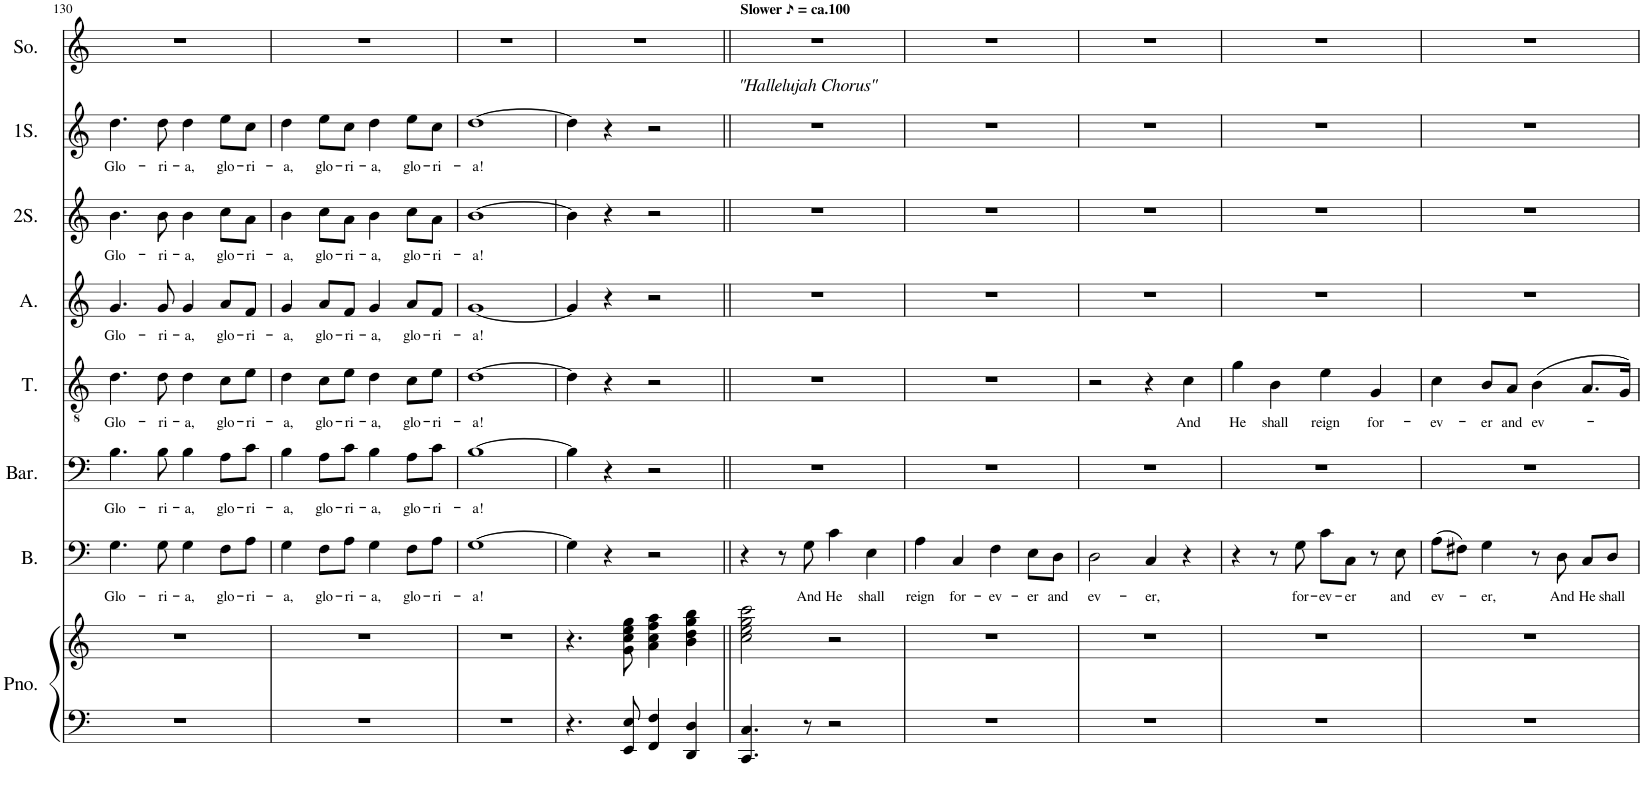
**kern	**kern	**kern	**text	**kern	**text	**kern	**text	**kern	**text	**kern	**text	**kern	**text	**kern
*part8	*part8	*part7	*part7	*part6	*part6	*part5	*part5	*part4	*part4	*part3	*part3	*part2	*part2	*part1
*staff9	*staff8	*staff7	*staff7	*staff6	*staff6	*staff5	*staff5	*staff4	*staff4	*staff3	*staff3	*staff2	*staff2	*staff1
*I"Piano	*	*I"Bass	*	*I"Baritone	*	*I"Tenor	*	*I"Alto	*	*I"2.Soprano	*	*I"1.Soprano	*	*I"Solo
*I'Pno.	*	*I'B.	*	*I'Bar.	*	*I'T.	*	*I'A.	*	*I'2S.	*	*I'1S.	*	*I'So.
!!LO:PB:g=z
*clefF4	*clefG2	*clefF4	*	*clefF4	*	*clefGv2	*	*clefG2	*	*clefG2	*	*clefG2	*	*clefG2
*k[]	*k[]	*k[]	*	*k[]	*	*k[]	*	*k[]	*	*k[]	*	*k[]	*	*k[]
*M4/4	*M4/4	*M4/4	*	*M4/4	*	*M4/4	*	*M4/4	*	*M4/4	*	*M4/4	*	*M4/4
=130	=130	=130	=130	=130	=130	=130	=130	=130	=130	=130	=130	=130	=130	=130
!	!	!	!LO:LY:b	!	!LO:LY:b	!	!LO:LY:b	!	!LO:LY:b	!	!LO:LY:b	!	!LO:LY:b	!
1r	1r	4.G\	Glo-	4.B\	Glo-	4.d\	Glo-	4.g/	Glo-	4.b\	Glo-	4.dd\	Glo-	1r
!	!	!	!LO:LY:b	!	!LO:LY:b	!	!LO:LY:b	!	!LO:LY:b	!	!LO:LY:b	!	!LO:LY:b	!
.	.	8G\	-ri-	8B\	-ri-	8d\	-ri-	8g/	-ri-	8b\	-ri-	8dd\	-ri-	.
!	!	!	!LO:LY:b	!	!LO:LY:b	!	!LO:LY:b	!	!LO:LY:b	!	!LO:LY:b	!	!LO:LY:b	!
.	.	4G\	-a,	4B\	-a,	4d\	-a,	4g/	-a,	4b\	-a,	4dd\	-a,	.
!	!	!	!LO:LY:b	!	!LO:LY:b	!	!LO:LY:b	!	!LO:LY:b	!	!LO:LY:b	!	!LO:LY:b	!
.	.	8F\L	glo-	8A\L	glo-	8c\L	glo-	8a/L	glo-	8cc\L	glo-	8ee\L	glo-	.
!	!	!	!LO:LY:b	!	!LO:LY:b	!	!LO:LY:b	!	!LO:LY:b	!	!LO:LY:b	!	!LO:LY:b	!
.	.	8A\J	-ri-	8c\J	-ri-	8e\J	-ri-	8f/J	-ri-	8a\J	-ri-	8cc\J	-ri-	.
=131	=131	=131	=131	=131	=131	=131	=131	=131	=131	=131	=131	=131	=131	=131
!	!	!	!LO:LY:b	!	!LO:LY:b	!	!LO:LY:b	!	!LO:LY:b	!	!LO:LY:b	!	!LO:LY:b	!
1r	1r	4G\	-a,	4B\	-a,	4d\	-a,	4g/	-a,	4b\	-a,	4dd\	-a,	1r
!	!	!	!LO:LY:b	!	!LO:LY:b	!	!LO:LY:b	!	!LO:LY:b	!	!LO:LY:b	!	!LO:LY:b	!
.	.	8F\L	glo-	8A\L	glo-	8c\L	glo-	8a/L	glo-	8cc\L	glo-	8ee\L	glo-	.
!	!	!	!LO:LY:b	!	!LO:LY:b	!	!LO:LY:b	!	!LO:LY:b	!	!LO:LY:b	!	!LO:LY:b	!
.	.	8A\J	-ri-	8c\J	-ri-	8e\J	-ri-	8f/J	-ri-	8a\J	-ri-	8cc\J	-ri-	.
!	!	!	!LO:LY:b	!	!LO:LY:b	!	!LO:LY:b	!	!LO:LY:b	!	!LO:LY:b	!	!LO:LY:b	!
.	.	4G\	-a,	4B\	-a,	4d\	-a,	4g/	-a,	4b\	-a,	4dd\	-a,	.
!	!	!	!LO:LY:b	!	!LO:LY:b	!	!LO:LY:b	!	!LO:LY:b	!	!LO:LY:b	!	!LO:LY:b	!
.	.	8F\L	glo-	8A\L	glo-	8c\L	glo-	8a/L	glo-	8cc\L	glo-	8ee\L	glo-	.
!	!	!	!LO:LY:b	!	!LO:LY:b	!	!LO:LY:b	!	!LO:LY:b	!	!LO:LY:b	!	!LO:LY:b	!
.	.	8A\J	-ri-	8c\J	-ri-	8e\J	-ri-	8f/J	-ri-	8a\J	-ri-	8cc\J	-ri-	.
=132	=132	=132	=132	=132	=132	=132	=132	=132	=132	=132	=132	=132	=132	=132
!	!	!	!LO:LY:b	!	!LO:LY:b	!	!LO:LY:b	!	!LO:LY:b	!	!LO:LY:b	!	!LO:LY:b	!
1r	1r	[1G	-a!	[1B	-a!	[1d	-a!	[1g	-a!	[1b	-a!	[1dd	-a!	1r
=133	=133	=133	=133	=133	=133	=133	=133	=133	=133	=133	=133	=133	=133	=133
4.r	4.r	4G\]	.	4B\]	.	4d\]	.	4g/]	.	4b\]	.	4dd\]	.	1r
.	.	4r	.	4r	.	4r	.	4r	.	4r	.	4r	.	.
8EE/ 8E/	8g\ 8cc\ 8ee\ 8gg\	.	.	.	.	.	.	.	.	.	.	.	.	.
4FF/ 4F/	4a\ 4cc\ 4ff\ 4aa\	2r	.	2r	.	2r	.	2r	.	2r	.	2r	.	.
4DD/ 4D/	4b\ 4dd\ 4gg\ 4bb\	.	.	.	.	.	.	.	.	.	.	.	.	.
=134||	=134||	=134||	=134||	=134||	=134||	=134||	=134||	=134||	=134||	=134||	=134||	=134||	=134||	=134||
!	!	!	!	!	!	!	!	!	!	!	!	!	!	!LO:TX:a:B:t=Slower ♪ = ca.100
!	!	!	!	!	!	!	!	!	!	!	!	!	!	!LO:TX:b:i:t="Hallelujah Chorus"
4.CC/ 4.C/	2cc\ 2ee\ 2gg\ 2ccc\	4r	.	1r	.	1r	.	1r	.	1r	.	1r	.	1r
.	.	8r	.	.	.	.	.	.	.	.	.	.	.	.
!	!	!	!LO:LY:b	!	!	!	!	!	!	!	!	!	!	!
8r	.	8G\	And	.	.	.	.	.	.	.	.	.	.	.
!	!	!	!LO:LY:b	!	!	!	!	!	!	!	!	!	!	!
2r	2r	4c\	He	.	.	.	.	.	.	.	.	.	.	.
!	!	!	!LO:LY:b	!	!	!	!	!	!	!	!	!	!	!
.	.	4E\	shall	.	.	.	.	.	.	.	.	.	.	.
=135	=135	=135	=135	=135	=135	=135	=135	=135	=135	=135	=135	=135	=135	=135
!	!	!	!LO:LY:b	!	!	!	!	!	!	!	!	!	!	!
1r	1r	4A\	reign	1r	.	1r	.	1r	.	1r	.	1r	.	1r
!	!	!	!LO:LY:b	!	!	!	!	!	!	!	!	!	!	!
.	.	4C/	for-	.	.	.	.	.	.	.	.	.	.	.
!	!	!	!LO:LY:b	!	!	!	!	!	!	!	!	!	!	!
.	.	4F\	-ev-	.	.	.	.	.	.	.	.	.	.	.
!	!	!	!LO:LY:b	!	!	!	!	!	!	!	!	!	!	!
.	.	8E\L	-er	.	.	.	.	.	.	.	.	.	.	.
!	!	!	!LO:LY:b	!	!	!	!	!	!	!	!	!	!	!
.	.	8D\J	and	.	.	.	.	.	.	.	.	.	.	.
=136	=136	=136	=136	=136	=136	=136	=136	=136	=136	=136	=136	=136	=136	=136
!	!	!	!LO:LY:b	!	!	!	!	!	!	!	!	!	!	!
1r	1r	2D\	ev-	1r	.	2r	.	1r	.	1r	.	1r	.	1r
!	!	!	!LO:LY:b	!	!	!	!	!	!	!	!	!	!	!
.	.	4C/	-er,	.	.	4r	.	.	.	.	.	.	.	.
!	!	!	!	!	!	!	!LO:LY:b	!	!	!	!	!	!	!
.	.	4r	.	.	.	4c\	And	.	.	.	.	.	.	.
=137	=137	=137	=137	=137	=137	=137	=137	=137	=137	=137	=137	=137	=137	=137
!	!	!	!	!	!	!	!LO:LY:b	!	!	!	!	!	!	!
1r	1r	4r	.	1r	.	4g\	He	1r	.	1r	.	1r	.	1r
!	!	!	!	!	!	!	!LO:LY:b	!	!	!	!	!	!	!
.	.	8r	.	.	.	4B\	shall	.	.	.	.	.	.	.
!	!	!	!LO:LY:b	!	!	!	!	!	!	!	!	!	!	!
.	.	8G\	for-	.	.	.	.	.	.	.	.	.	.	.
!	!	!	!LO:LY:b	!	!	!	!LO:LY:b	!	!	!	!	!	!	!
.	.	8c\L	-ev-	.	.	4e\	reign	.	.	.	.	.	.	.
!	!	!	!LO:LY:b	!	!	!	!	!	!	!	!	!	!	!
.	.	8C\J	-er	.	.	.	.	.	.	.	.	.	.	.
!	!	!	!	!	!	!	!LO:LY:b	!	!	!	!	!	!	!
.	.	8r	.	.	.	4G/	for-	.	.	.	.	.	.	.
!	!	!	!LO:LY:b	!	!	!	!	!	!	!	!	!	!	!
.	.	8E\	and	.	.	.	.	.	.	.	.	.	.	.
=138	=138	=138	=138	=138	=138	=138	=138	=138	=138	=138	=138	=138	=138	=138
!	!	!	!LO:LY:b	!	!	!	!LO:LY:b	!	!	!	!	!	!	!
1r	1r	(8A\L	ev-	1r	.	4c\	-ev-	1r	.	1r	.	1r	.	1r
.	.	8F#X\J)	.	.	.	.	.	.	.	.	.	.	.	.
!	!	!	!LO:LY:b	!	!	!	!LO:LY:b	!	!	!	!	!	!	!
.	.	4G\	-er,	.	.	8B/L	-er	.	.	.	.	.	.	.
!	!	!	!	!	!	!	!LO:LY:b	!	!	!	!	!	!	!
.	.	.	.	.	.	8A/J	and	.	.	.	.	.	.	.
!	!	!	!	!	!	!	!LO:LY:b	!	!	!	!	!	!	!
.	.	8r	.	.	.	(4B\	ev-	.	.	.	.	.	.	.
!	!	!	!LO:LY:b	!	!	!	!	!	!	!	!	!	!	!
.	.	8D\	And	.	.	.	.	.	.	.	.	.	.	.
!	!	!	!LO:LY:b	!	!	!	!	!	!	!	!	!	!	!
.	.	8C/L	He	.	.	8.A/L	.	.	.	.	.	.	.	.
!	!	!	!LO:LY:b	!	!	!	!	!	!	!	!	!	!	!
.	.	8D/J	shall	.	.	.	.	.	.	.	.	.	.	.
.	.	.	.	.	.	16G/Jk)	.	.	.	.	.	.	.	.
=	=	=	=	=	=	=	=	=	=	=	=	=	=	=
*-	*-	*-	*-	*-	*-	*-	*-	*-	*-	*-	*-	*-	*-	*-
